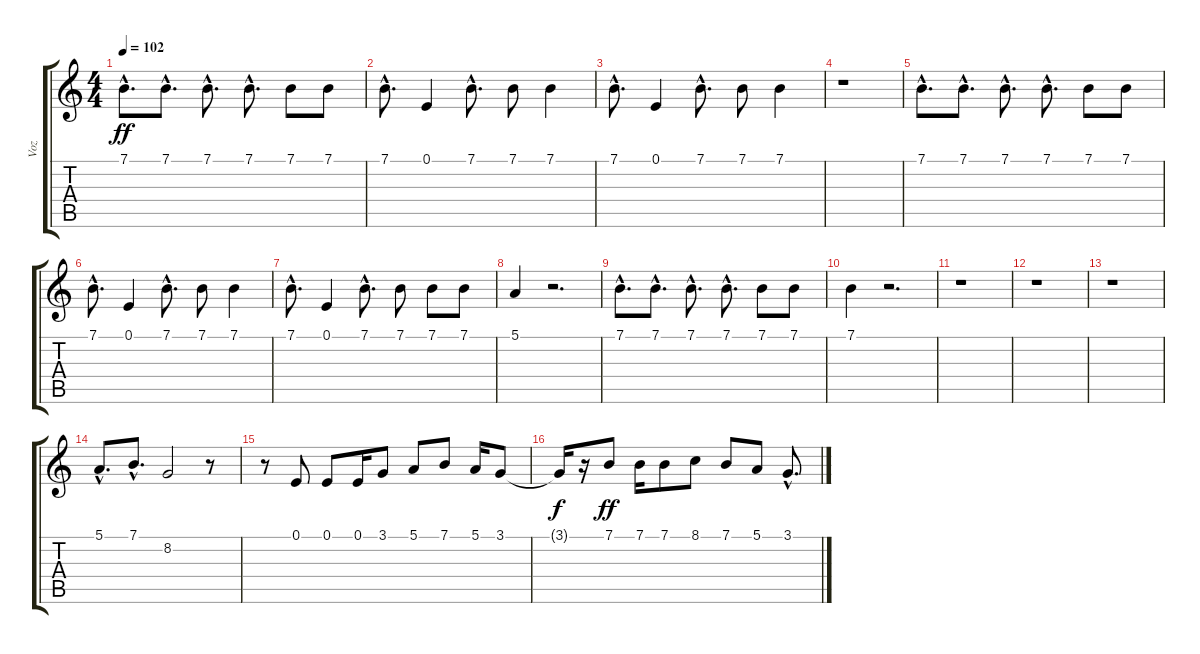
\track ("Voz" "Voz") {instrument altosax}
\staff {score tabs}
\tuning (E4 B3 G3 D3 A2 E2) {hide}
\ts (4 4)
\tempo 102
\clef g2
\ks c
7.1{hac}.8{d dy ff} 7.1{hac}.8{d} 7.1{hac}.8{d} 7.1{hac}.8{d} 7.1.8 7.1.8 |
7.1{hac}.8{d} 0.1.4 7.1{hac}.8{d} 7.1.8 7.1.4 |
7.1{hac}.8{d} 0.1.4 7.1{hac}.8{d} 7.1.8 7.1.4 |
r.1 |
7.1{hac}.8{d} 7.1{hac}.8{d} 7.1{hac}.8{d} 7.1{hac}.8{d} 7.1.8 7.1.8 |
7.1{hac}.8{d} 0.1.4 7.1{hac}.8{d} 7.1.8 7.1.4 |
7.1{hac}.8{d} 0.1.4 7.1{hac}.8{d} 7.1.8 7.1.8 7.1.8 |
5.1.4 r.2{d} |
7.1{hac}.8{d} 7.1{hac}.8{d} 7.1{hac}.8{d} 7.1{hac}.8{d} 7.1.8 7.1.8 |
7.1.4 r.2{d} |
r.1 |
r.1 |
r.1 |
5.1{hac}.8{d} 7.1{hac}.8{d} 8.2.2 r.8 |
r.8 0.1.8 0.1.8 0.1.16 3.1.8 5.1.8 7.1.8 5.1.16 3.1.8 |
3.1{t}.16{dy f} r.16 7.1.8{dy ff} 7.1.16 7.1.8 8.1.8 7.1.8 5.1.8 3.1{hac}.8{d}
